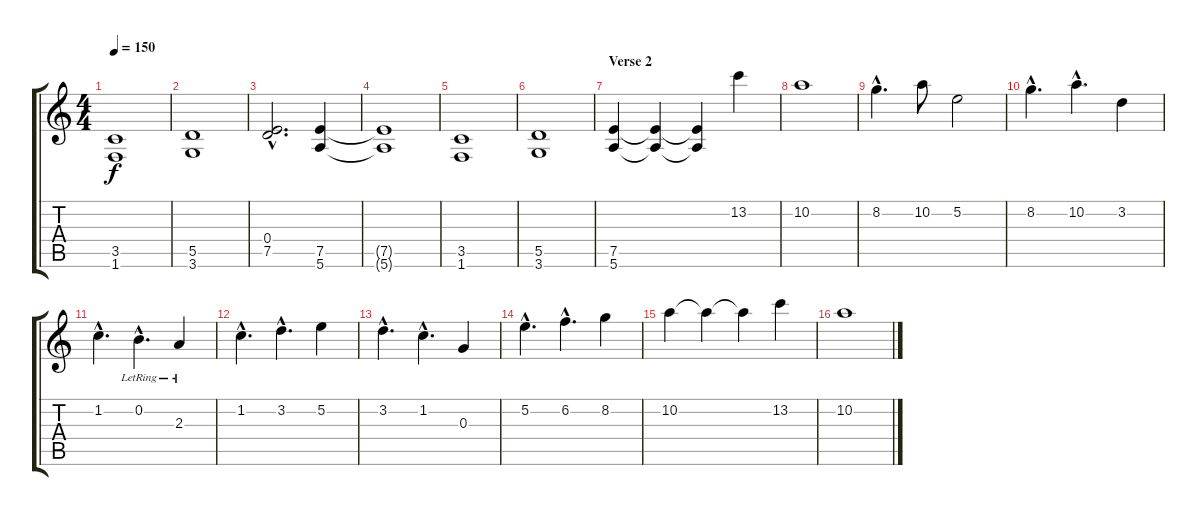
\track "" {instrument distortionguitar}
\staff {score tabs}
\tuning (E4 B3 G3 D3 A2 E2) {hide}
\ts (4 4)
\tempo 150
\clef g2
\ks c
(3.5 1.6).1{dy f} |
(5.5 3.6).1 |
(0.4{hac} 7.5{hac}).2{d} (7.5 5.6).4 |
(7.5{t} 5.6{t}).1 |
(3.5 1.6).1 |
(5.5 3.6).1 |
\section ("" "Verse 2")
(7.5 5.6).4{volume 7} (7.5{t} 5.6{t}).4 (7.5{t} 5.6{t}).4 13.2.4{volume 14 instrument acousticguitarsteel} |
10.2.1 |
8.2{hac}.4{d} 10.2.8 5.2.2 |
8.2{hac}.4{d} 10.2{hac}.4{d} 3.2.4 |
1.2{hac}.4{d} 0.2{hac lr}.4{d} 2.3{lr}.4 |
1.2{hac}.4{d} 3.2{hac}.4{d} 5.2.4 |
3.2{hac}.4{d} 1.2{hac}.4{d} 0.3.4 |
5.2{hac}.4{d} 6.2{hac}.4{d} 8.2.4 |
10.2.4{volume 14 instrument acousticguitarsteel} 10.2{t}.4 10.2{t}.4 13.2.4 |
10.2.1
